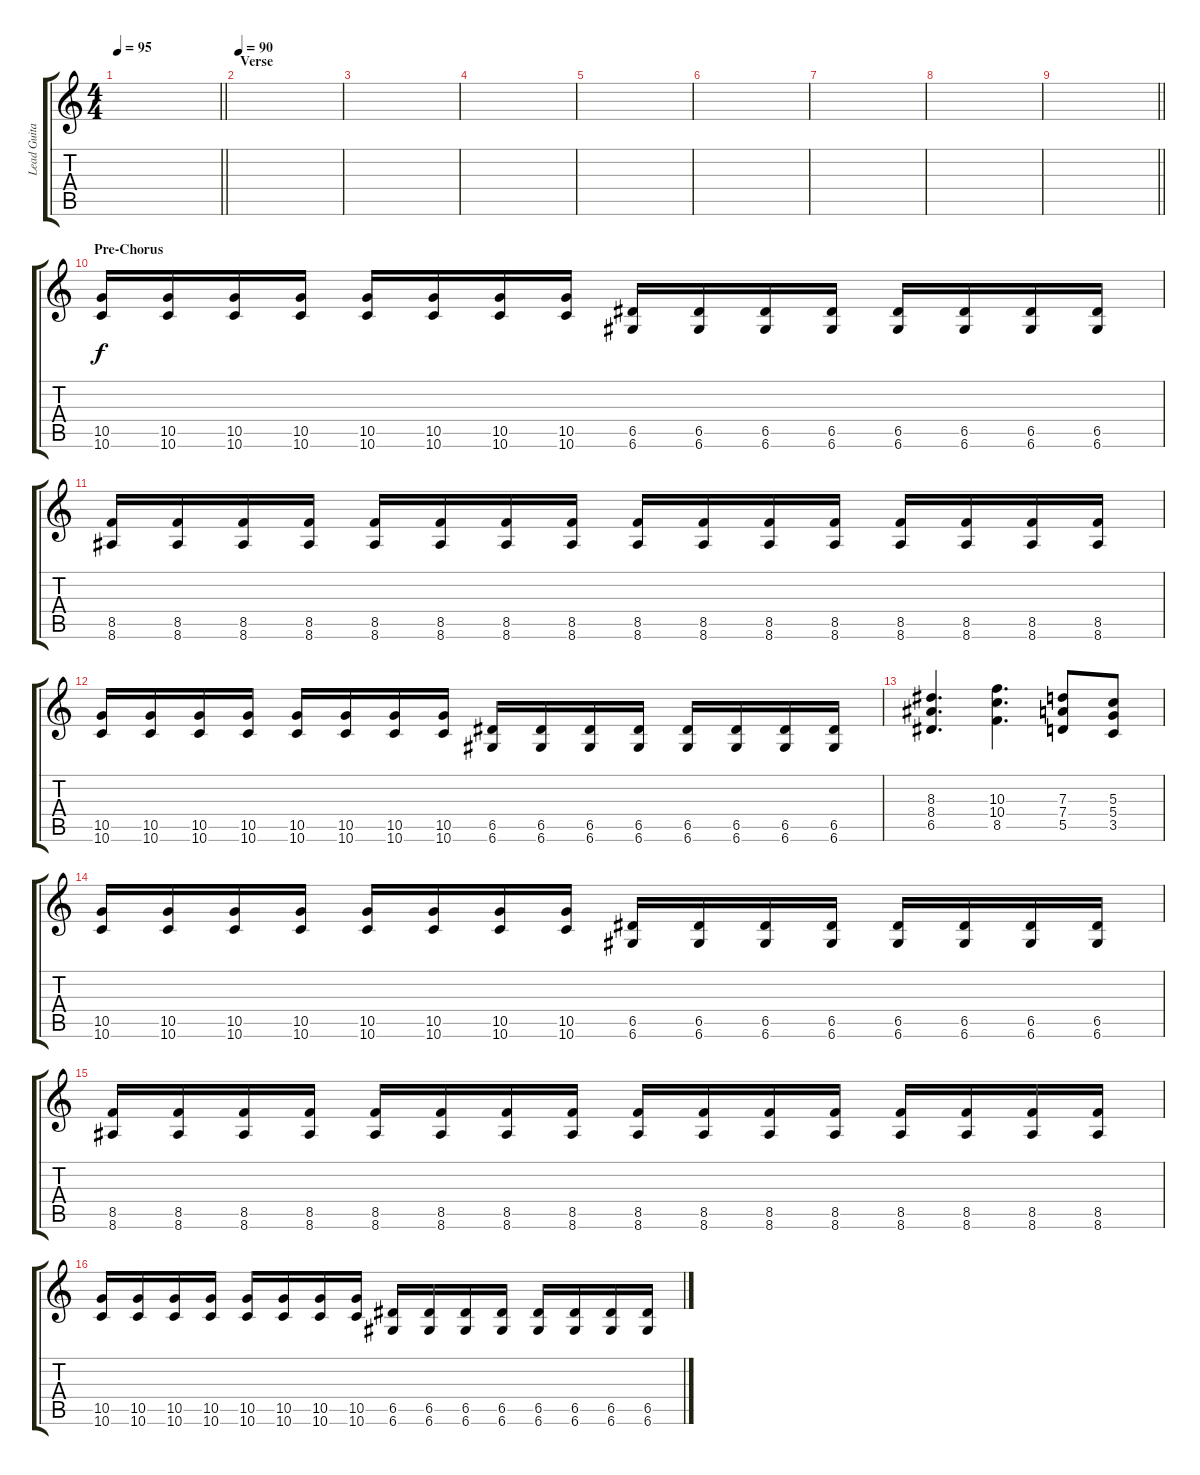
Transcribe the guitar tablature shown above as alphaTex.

\track ("Lead Guitar (Xulfi)" "Lead Guita") {instrument overdrivenguitar}
\staff {score tabs}
\tuning (E4 B3 G3 D3 A2 D2) {hide}
\ts (4 4)
\tempo 95
\clef g2
\barLineRight lightlight
\ks c
|
\section ("" "Verse")
\tempo 90
|
|
|
|
|
|
|
\barLineRight lightlight
|
\section ("" "Pre-Chorus")
(10.5 10.6).16{volume 13 balance 6 instrument distortionguitar} (10.5 10.6).16 (10.5 10.6).16 (10.5 10.6).16 (10.5 10.6).16 (10.5 10.6).16 (10.5 10.6).16 (10.5 10.6).16 (6.5 6.6).16 (6.5 6.6).16 (6.5 6.6).16 (6.5 6.6).16 (6.5 6.6).16 (6.5 6.6).16 (6.5 6.6).16 (6.5 6.6).16 |
(8.5 8.6).16 (8.5 8.6).16 (8.5 8.6).16 (8.5 8.6).16 (8.5 8.6).16 (8.5 8.6).16 (8.5 8.6).16 (8.5 8.6).16 (8.5 8.6).16 (8.5 8.6).16 (8.5 8.6).16 (8.5 8.6).16 (8.5 8.6).16 (8.5 8.6).16 (8.5 8.6).16 (8.5 8.6).16 |
(10.5 10.6).16 (10.5 10.6).16 (10.5 10.6).16 (10.5 10.6).16 (10.5 10.6).16 (10.5 10.6).16 (10.5 10.6).16 (10.5 10.6).16 (6.5 6.6).16 (6.5 6.6).16 (6.5 6.6).16 (6.5 6.6).16 (6.5 6.6).16 (6.5 6.6).16 (6.5 6.6).16 (6.5 6.6).16 |
(8.3 8.4 6.5).4{d} (10.3 10.4 8.5).4{d} (7.3 7.4 5.5).8 (5.3 5.4 3.5).8 |
(10.5 10.6).16 (10.5 10.6).16 (10.5 10.6).16 (10.5 10.6).16 (10.5 10.6).16 (10.5 10.6).16 (10.5 10.6).16 (10.5 10.6).16 (6.5 6.6).16 (6.5 6.6).16 (6.5 6.6).16 (6.5 6.6).16 (6.5 6.6).16 (6.5 6.6).16 (6.5 6.6).16 (6.5 6.6).16 |
(8.5 8.6).16 (8.5 8.6).16 (8.5 8.6).16 (8.5 8.6).16 (8.5 8.6).16 (8.5 8.6).16 (8.5 8.6).16 (8.5 8.6).16 (8.5 8.6).16 (8.5 8.6).16 (8.5 8.6).16 (8.5 8.6).16 (8.5 8.6).16 (8.5 8.6).16 (8.5 8.6).16 (8.5 8.6).16 |
(10.5 10.6).16 (10.5 10.6).16 (10.5 10.6).16 (10.5 10.6).16 (10.5 10.6).16 (10.5 10.6).16 (10.5 10.6).16 (10.5 10.6).16 (6.5 6.6).16 (6.5 6.6).16 (6.5 6.6).16 (6.5 6.6).16 (6.5 6.6).16 (6.5 6.6).16 (6.5 6.6).16 (6.5 6.6).16
